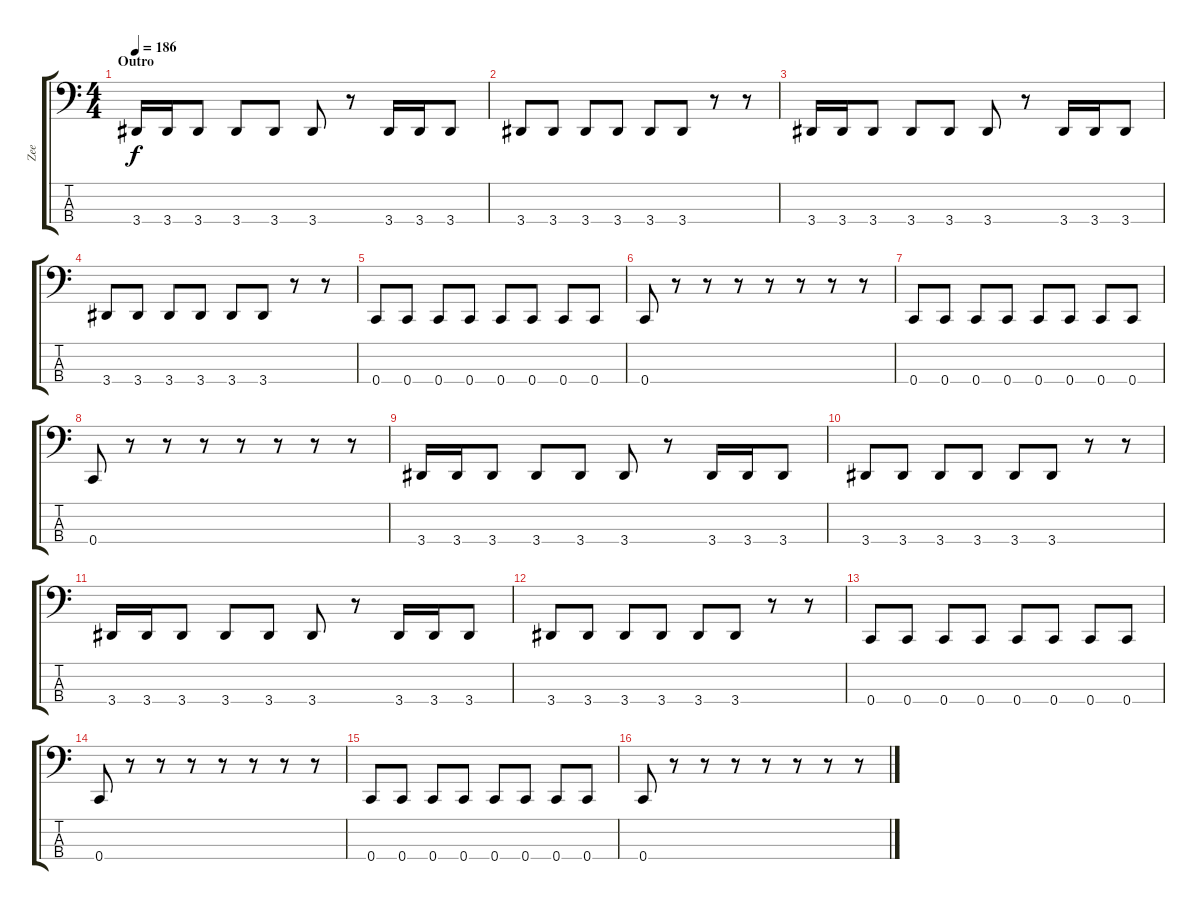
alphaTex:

\track ("Zee" "Zee") {instrument electricbassfinger}
\staff {score tabs}
\tuning (F2 C2 G1 C1) {hide}
\ts (4 4)
\section ("" "Outro")
\tempo 186
\clef f4
\ks c
3.4.16{dy f} 3.4.16 3.4.8 3.4.8 3.4.8 3.4.8 r.8 3.4.16 3.4.16 3.4.8 |
3.4.8 3.4.8 3.4.8 3.4.8 3.4.8 3.4.8 r.8 r.8 |
3.4.16 3.4.16 3.4.8 3.4.8 3.4.8 3.4.8 r.8 3.4.16 3.4.16 3.4.8 |
3.4.8 3.4.8 3.4.8 3.4.8 3.4.8 3.4.8 r.8 r.8 |
0.4.8 0.4.8 0.4.8 0.4.8 0.4.8 0.4.8 0.4.8 0.4.8 |
0.4.8 r.8 r.8 r.8 r.8 r.8 r.8 r.8 |
0.4.8 0.4.8 0.4.8 0.4.8 0.4.8 0.4.8 0.4.8 0.4.8 |
0.4.8 r.8 r.8 r.8 r.8 r.8 r.8 r.8 |
3.4.16 3.4.16 3.4.8 3.4.8 3.4.8 3.4.8 r.8 3.4.16 3.4.16 3.4.8 |
3.4.8 3.4.8 3.4.8 3.4.8 3.4.8 3.4.8 r.8 r.8 |
3.4.16 3.4.16 3.4.8 3.4.8 3.4.8 3.4.8 r.8 3.4.16 3.4.16 3.4.8 |
3.4.8 3.4.8 3.4.8 3.4.8 3.4.8 3.4.8 r.8 r.8 |
0.4.8 0.4.8 0.4.8 0.4.8 0.4.8 0.4.8 0.4.8 0.4.8 |
0.4.8 r.8 r.8 r.8 r.8 r.8 r.8 r.8 |
0.4.8 0.4.8 0.4.8 0.4.8 0.4.8 0.4.8 0.4.8 0.4.8 |
0.4.8 r.8 r.8 r.8 r.8 r.8 r.8 r.8
